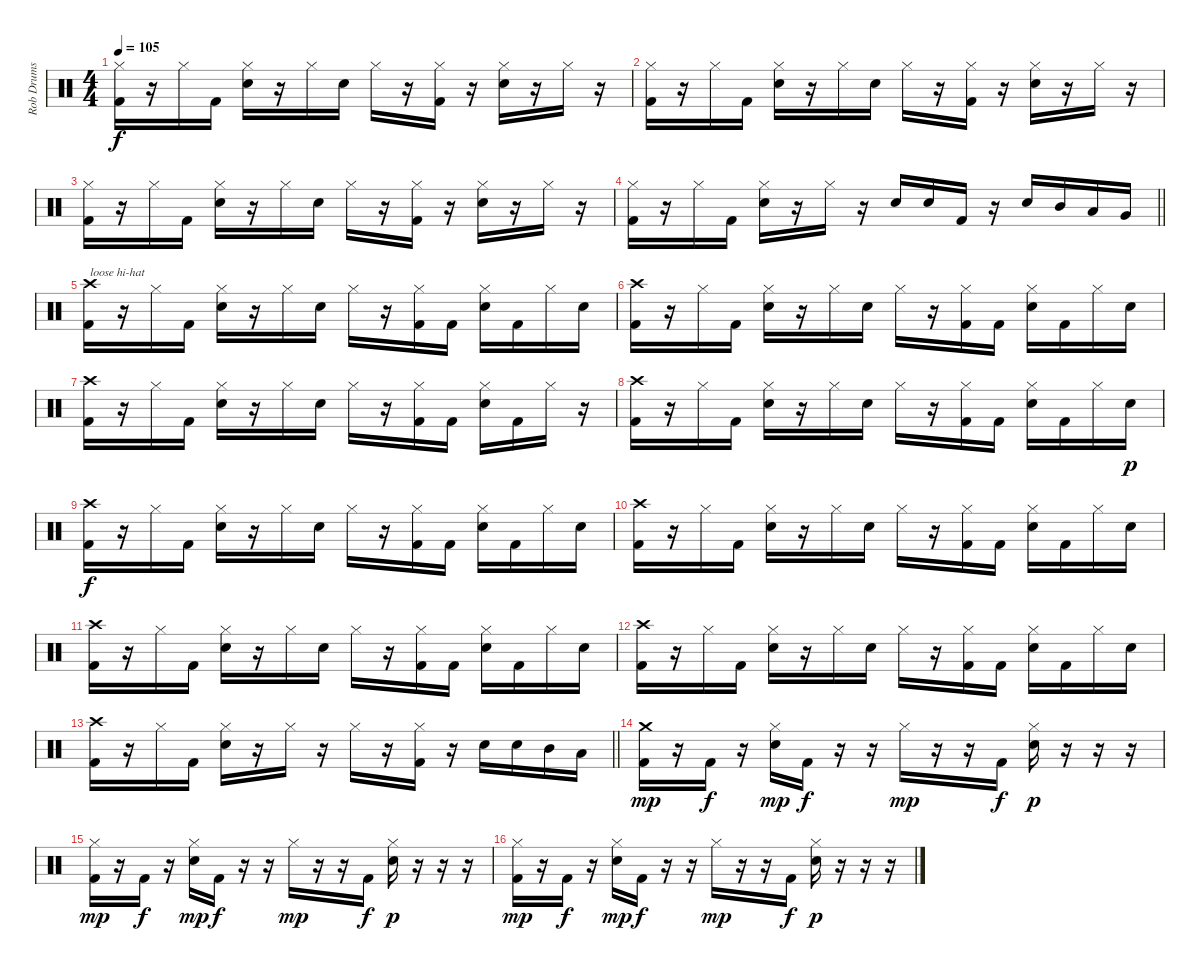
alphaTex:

\track ("Rob Drums" "Rob Drums") {instrument percussion}
\staff {score}
\articulation defaults
\ts (4 4)
\tempo 105
\clef neutral
\ks c
("Hi-Hat (closed)" "Kick (hit) 2").16{dy f} r.16 "Hi-Hat (closed)".16 "Kick (hit) 2".16 ("Hi-Hat (closed)" "Electric Snare (hit)").16 r.16 "Hi-Hat (closed)".16 "Electric Snare (hit)".16 "Hi-Hat (closed)".16 r.16 ("Hi-Hat (closed)" "Kick (hit) 2").16 r.16 ("Hi-Hat (closed)" "Electric Snare (hit)").16 r.16 "Hi-Hat (closed)".16 r.16 |
("Hi-Hat (closed)" "Kick (hit) 2").16 r.16 "Hi-Hat (closed)".16 "Kick (hit) 2".16 ("Hi-Hat (closed)" "Electric Snare (hit)").16 r.16 "Hi-Hat (closed)".16 "Electric Snare (hit)".16 "Hi-Hat (closed)".16 r.16 ("Hi-Hat (closed)" "Kick (hit) 2").16 r.16 ("Hi-Hat (closed)" "Electric Snare (hit)").16 r.16 "Hi-Hat (closed)".16 r.16 |
("Hi-Hat (closed)" "Kick (hit) 2").16 r.16 "Hi-Hat (closed)".16 "Kick (hit) 2".16 ("Hi-Hat (closed)" "Electric Snare (hit)").16 r.16 "Hi-Hat (closed)".16 "Electric Snare (hit)".16 "Hi-Hat (closed)".16 r.16 ("Hi-Hat (closed)" "Kick (hit) 2").16 r.16 ("Hi-Hat (closed)" "Electric Snare (hit)").16 r.16 "Hi-Hat (closed)".16 r.16 |
\barLineRight lightlight
("Hi-Hat (closed)" "Kick (hit) 2").16 r.16 "Hi-Hat (closed)".16 "Kick (hit) 2".16 ("Hi-Hat (closed)" "Electric Snare (hit)").16 r.16 "Hi-Hat (closed)".16 r.16 "Electric Snare (hit)".16 "Electric Snare (hit)".16 "Kick (hit) 2".16 r.16 "Electric Snare (hit)".16 "Mid Tom (hit)".16 "Low Tom (hit)".16 "Very Low Tom (hit)".16 |
("Crash high (hit)" "Kick (hit) 2").16{txt "loose hi-hat"} r.16 "Hi-Hat (closed)".16 "Kick (hit) 2".16 ("Hi-Hat (closed)" "Electric Snare (hit)").16 r.16 "Hi-Hat (closed)".16 "Electric Snare (hit)".16 "Hi-Hat (closed)".16 r.16 ("Hi-Hat (closed)" "Kick (hit) 2").16 "Kick (hit) 2".16 ("Hi-Hat (closed)" "Electric Snare (hit)").16 "Kick (hit) 2".16 "Hi-Hat (closed)".16 "Electric Snare (hit)".16 |
("Crash high (hit)" "Kick (hit) 2").16 r.16 "Hi-Hat (closed)".16 "Kick (hit) 2".16 ("Hi-Hat (closed)" "Electric Snare (hit)").16 r.16 "Hi-Hat (closed)".16 "Electric Snare (hit)".16 "Hi-Hat (closed)".16 r.16 ("Hi-Hat (closed)" "Kick (hit) 2").16 "Kick (hit) 2".16 ("Hi-Hat (closed)" "Electric Snare (hit)").16 "Kick (hit) 2".16 "Hi-Hat (closed)".16 "Electric Snare (hit)".16 |
("Crash high (hit)" "Kick (hit) 2").16 r.16 "Hi-Hat (closed)".16 "Kick (hit) 2".16 ("Hi-Hat (closed)" "Electric Snare (hit)").16 r.16 "Hi-Hat (closed)".16 "Electric Snare (hit)".16 "Hi-Hat (closed)".16 r.16 ("Hi-Hat (closed)" "Kick (hit) 2").16 "Kick (hit) 2".16 ("Hi-Hat (closed)" "Electric Snare (hit)").16 "Kick (hit) 2".16 "Hi-Hat (closed)".16 r.16 |
("Crash high (hit)" "Kick (hit) 2").16 r.16 "Hi-Hat (closed)".16 "Kick (hit) 2".16 ("Hi-Hat (closed)" "Electric Snare (hit)").16 r.16 "Hi-Hat (closed)".16 "Electric Snare (hit)".16 "Hi-Hat (closed)".16 r.16 ("Hi-Hat (closed)" "Kick (hit) 2").16 "Kick (hit) 2".16 ("Hi-Hat (closed)" "Electric Snare (hit)").16 "Kick (hit) 2".16 "Hi-Hat (closed)".16 "Electric Snare (hit)".16{dy p} |
("Crash high (hit)" "Kick (hit) 2").16{dy f} r.16 "Hi-Hat (closed)".16 "Kick (hit) 2".16 ("Hi-Hat (closed)" "Electric Snare (hit)").16 r.16 "Hi-Hat (closed)".16 "Electric Snare (hit)".16 "Hi-Hat (closed)".16 r.16 ("Hi-Hat (closed)" "Kick (hit) 2").16 "Kick (hit) 2".16 ("Hi-Hat (closed)" "Electric Snare (hit)").16 "Kick (hit) 2".16 "Hi-Hat (closed)".16 "Electric Snare (hit)".16 |
("Crash high (hit)" "Kick (hit) 2").16 r.16 "Hi-Hat (closed)".16 "Kick (hit) 2".16 ("Hi-Hat (closed)" "Electric Snare (hit)").16 r.16 "Hi-Hat (closed)".16 "Electric Snare (hit)".16 "Hi-Hat (closed)".16 r.16 ("Hi-Hat (closed)" "Kick (hit) 2").16 "Kick (hit) 2".16 ("Hi-Hat (closed)" "Electric Snare (hit)").16 "Kick (hit) 2".16 "Hi-Hat (closed)".16 "Electric Snare (hit)".16 |
("Crash high (hit)" "Kick (hit) 2").16 r.16 "Hi-Hat (closed)".16 "Kick (hit) 2".16 ("Hi-Hat (closed)" "Electric Snare (hit)").16 r.16 "Hi-Hat (closed)".16 "Electric Snare (hit)".16 "Hi-Hat (closed)".16 r.16 ("Hi-Hat (closed)" "Kick (hit) 2").16 "Kick (hit) 2".16 ("Hi-Hat (closed)" "Electric Snare (hit)").16 "Kick (hit) 2".16 "Hi-Hat (closed)".16 "Electric Snare (hit)".16 |
("Crash high (hit)" "Kick (hit) 2").16 r.16 "Hi-Hat (closed)".16 "Kick (hit) 2".16 ("Hi-Hat (closed)" "Electric Snare (hit)").16 r.16 "Hi-Hat (closed)".16 "Electric Snare (hit)".16 "Hi-Hat (closed)".16 r.16 ("Hi-Hat (closed)" "Kick (hit) 2").16 "Kick (hit) 2".16 ("Hi-Hat (closed)" "Electric Snare (hit)").16 "Kick (hit) 2".16 "Hi-Hat (closed)".16 "Electric Snare (hit)".16 |
\barLineRight lightlight
("Crash high (hit)" "Kick (hit) 2").16 r.16 "Hi-Hat (closed)".16 "Kick (hit) 2".16 ("Hi-Hat (closed)" "Electric Snare (hit)").16 r.16 "Hi-Hat (closed)".16 r.16 "Hi-Hat (closed)".16 r.16 ("Hi-Hat (closed)" "Kick (hit) 2").16 r.16 "Electric Snare (hit)".16 "Electric Snare (hit)".16 "Mid Tom (hit)".16 "Low Tom (hit)".16 |
("Crash medium (hit)" "Kick (hit) 2").16{dy mp} r.16 "Kick (hit) 2".16{dy f} r.16 ("Hi-Hat (closed)" "Electric Snare (hit)").16{dy mp} "Kick (hit) 2".16{dy f} r.16 r.16 "Hi-Hat (closed)".16{dy mp} r.16 r.16 "Kick (hit) 2".16{dy f} ("Hi-Hat (closed)" "Electric Snare (hit)").16{dy p} r.16 r.16 r.16 |
("Hi-Hat (closed)" "Kick (hit) 2").16{dy mp} r.16 "Kick (hit) 2".16{dy f} r.16 ("Hi-Hat (closed)" "Electric Snare (hit)").16{dy mp} "Kick (hit) 2".16{dy f} r.16 r.16 "Hi-Hat (closed)".16{dy mp} r.16 r.16 "Kick (hit) 2".16{dy f} ("Hi-Hat (closed)" "Electric Snare (hit)").16{dy p} r.16 r.16 r.16 |
("Hi-Hat (closed)" "Kick (hit) 2").16{dy mp} r.16 "Kick (hit) 2".16{dy f} r.16 ("Hi-Hat (closed)" "Electric Snare (hit)").16{dy mp} "Kick (hit) 2".16{dy f} r.16 r.16 "Hi-Hat (closed)".16{dy mp} r.16 r.16 "Kick (hit) 2".16{dy f} ("Hi-Hat (closed)" "Electric Snare (hit)").16{dy p} r.16 r.16 r.16
